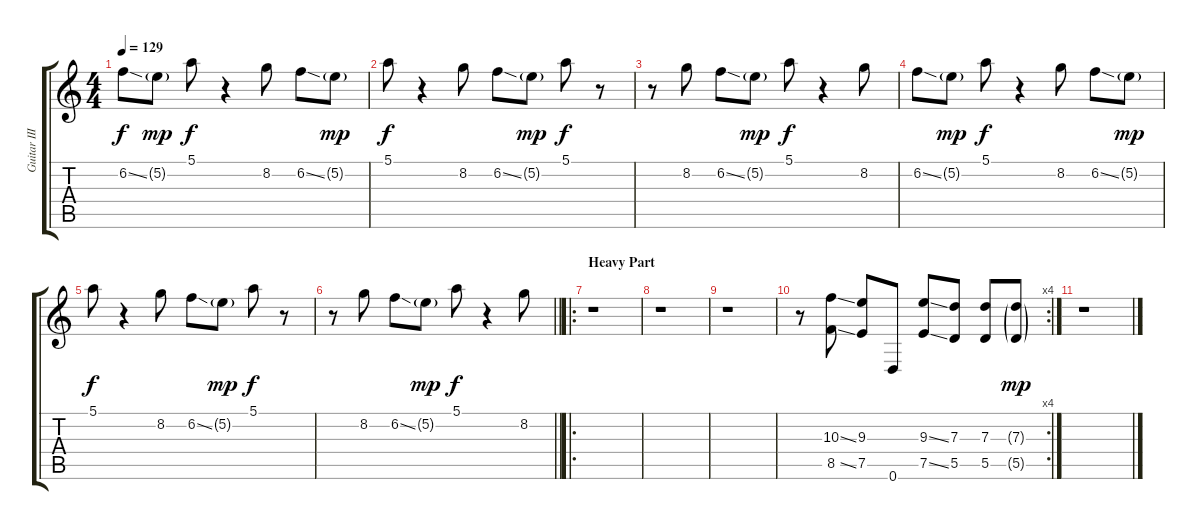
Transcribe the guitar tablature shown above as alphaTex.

\track ("Guitar III" "Guitar III") {instrument electricguitarjazz}
\staff {score tabs}
\tuning (E4 B3 G3 D3 A2 D2) {hide}
\ts (4 4)
\tempo 129
\clef g2
\ks c
6.2{ss}.8{dy f} 5.2{g}.8{dy mp} 5.1.8{dy f} r.4 8.2.8 6.2{ss}.8 5.2{g}.8{dy mp} |
5.1.8{dy f} r.4 8.2.8 6.2{ss}.8 5.2{g}.8{dy mp} 5.1.8{dy f} r.8 |
r.8 8.2.8 6.2{ss}.8 5.2{g}.8{dy mp} 5.1.8{dy f} r.4 8.2.8 |
6.2{ss}.8 5.2{g}.8{dy mp} 5.1.8{dy f} r.4 8.2.8 6.2{ss}.8 5.2{g}.8{dy mp} |
5.1.8{dy f} r.4 8.2.8 6.2{ss}.8 5.2{g}.8{dy mp} 5.1.8{dy f} r.8 |
\barLineRight lightlight
r.8 8.2.8 6.2{ss}.8 5.2{g}.8{dy mp} 5.1.8{dy f} r.4 8.2.8 |
\ro
\section ("" "Heavy Part")
r.1 |
r.1 |
r.1 |
\rc 4
r.8{volume 13 instrument distortionguitar} (10.3{ss} 8.5{ss}).8 (9.3 7.5).8 0.6.8 (9.3{ss} 7.5{ss}).8 (7.3 5.5).8 (7.3 5.5).8 (7.3{g} 5.5{g}).8{dy mp} |
r.1
